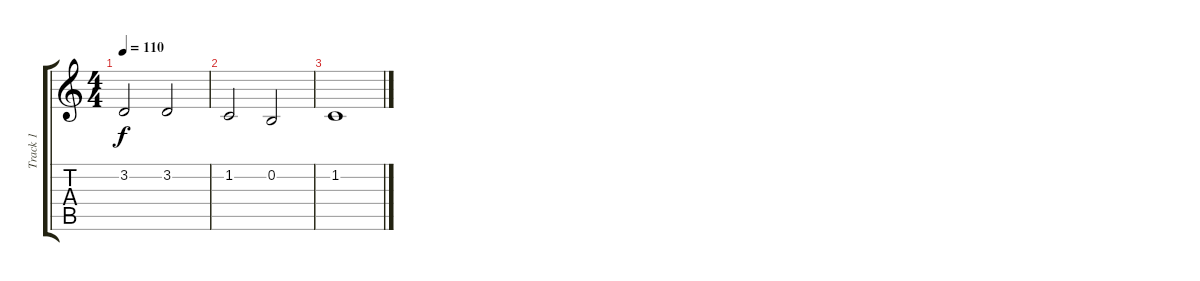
\track ("Track 1" "Track 1") {instrument frenchhorn}
\staff {score tabs}
\tuning (E4 B3 G3 D3 A2 E2) {hide}
\ts (4 4)
\tempo 110
\clef g2
\ks c
3.2.2{dy f} 3.2.2 |
1.2.2 0.2.2 |
1.2.1
